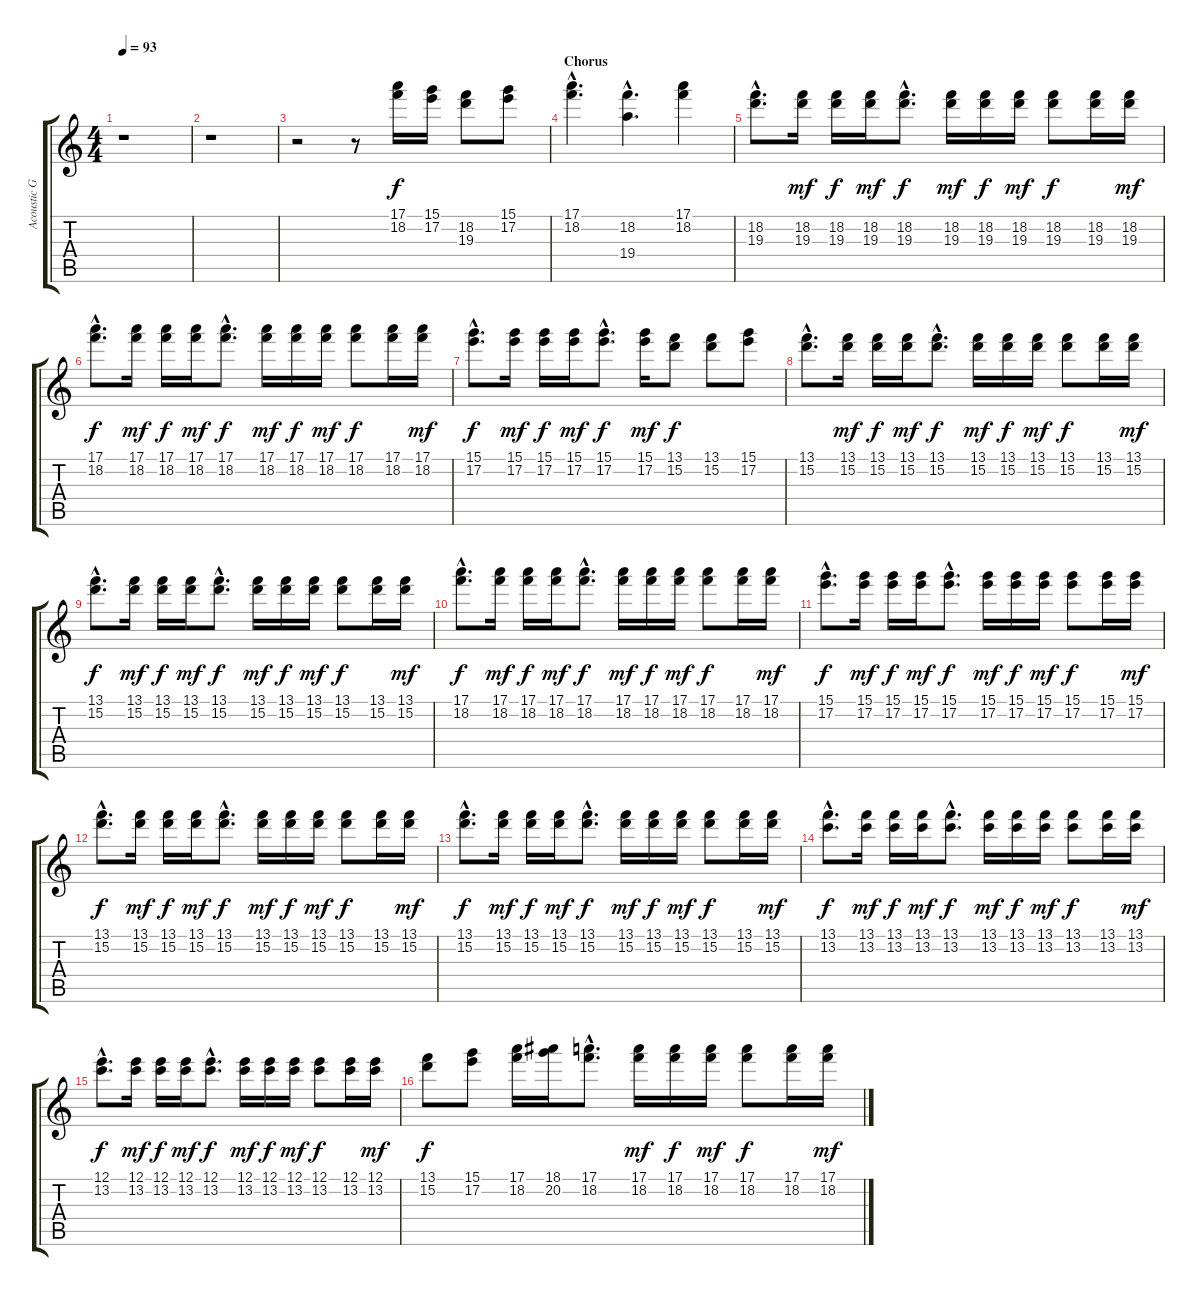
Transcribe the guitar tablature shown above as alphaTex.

\track ("Acoustic Guitar" "Acoustic G") {instrument acousticguitarnylon}
\staff {score tabs}
\tuning (E4 B3 G3 D3 A2 E2) {hide}
\ts (4 4)
\tempo 93
\clef g2
\ks c
r.1{dy f} |
r.1 |
r.2 r.8 (17.1 18.2).16 (15.1 17.2).16 (18.2 19.3).8 (15.1 17.2).8 |
\section ("" "Chorus")
(17.1{hac} 18.2{hac}).4{d} (18.2{hac} 19.4{hac}).4{d} (17.1 18.2).4 |
(18.2{hac} 19.3{hac}).8{d} (18.2 19.3).16{dy mf} (18.2 19.3).16{dy f} (18.2 19.3).16{dy mf} (18.2{hac} 19.3{hac}).8{d dy f} (18.2 19.3).16{dy mf} (18.2 19.3).16{dy f} (18.2 19.3).16{dy mf} (18.2 19.3).8{dy f} (18.2 19.3).16 (18.2 19.3).16{dy mf} |
(17.1{hac} 18.2{hac}).8{d dy f} (17.1 18.2).16{dy mf} (17.1 18.2).16{dy f} (17.1 18.2).16{dy mf} (17.1{hac} 18.2{hac}).8{d dy f} (17.1 18.2).16{dy mf} (17.1 18.2).16{dy f} (17.1 18.2).16{dy mf} (17.1 18.2).8{dy f} (17.1 18.2).16 (17.1 18.2).16{dy mf} |
(15.1{hac} 17.2{hac}).8{d dy f} (15.1 17.2).16{dy mf} (15.1 17.2).16{dy f} (15.1 17.2).16{dy mf} (15.1{hac} 17.2{hac}).8{d dy f} (15.1 17.2).16{dy mf} (13.1 15.2).8{dy f} (13.1 15.2).8 (15.1 17.2).8 |
(13.1{hac} 15.2{hac}).8{d} (13.1 15.2).16{dy mf} (13.1 15.2).16{dy f} (13.1 15.2).16{dy mf} (13.1{hac} 15.2{hac}).8{d dy f} (13.1 15.2).16{dy mf} (13.1 15.2).16{dy f} (13.1 15.2).16{dy mf} (13.1 15.2).8{dy f} (13.1 15.2).16 (13.1 15.2).16{dy mf} |
(13.1{hac} 15.2{hac}).8{d dy f} (13.1 15.2).16{dy mf} (13.1 15.2).16{dy f} (13.1 15.2).16{dy mf} (13.1{hac} 15.2{hac}).8{d dy f} (13.1 15.2).16{dy mf} (13.1 15.2).16{dy f} (13.1 15.2).16{dy mf} (13.1 15.2).8{dy f} (13.1 15.2).16 (13.1 15.2).16{dy mf} |
(17.1{hac} 18.2{hac}).8{d dy f} (17.1 18.2).16{dy mf} (17.1 18.2).16{dy f} (17.1 18.2).16{dy mf} (17.1{hac} 18.2{hac}).8{d dy f} (17.1 18.2).16{dy mf} (17.1 18.2).16{dy f} (17.1 18.2).16{dy mf} (17.1 18.2).8{dy f} (17.1 18.2).16 (17.1 18.2).16{dy mf} |
(15.1{hac} 17.2{hac}).8{d dy f} (15.1 17.2).16{dy mf} (15.1 17.2).16{dy f} (15.1 17.2).16{dy mf} (15.1{hac} 17.2{hac}).8{d dy f} (15.1 17.2).16{dy mf} (15.1 17.2).16{dy f} (15.1 17.2).16{dy mf} (15.1 17.2).8{dy f} (15.1 17.2).16 (15.1 17.2).16{dy mf} |
(13.1{hac} 15.2{hac}).8{d dy f} (13.1 15.2).16{dy mf} (13.1 15.2).16{dy f} (13.1 15.2).16{dy mf} (13.1{hac} 15.2{hac}).8{d dy f} (13.1 15.2).16{dy mf} (13.1 15.2).16{dy f} (13.1 15.2).16{dy mf} (13.1 15.2).8{dy f} (13.1 15.2).16 (13.1 15.2).16{dy mf} |
(13.1{hac} 15.2{hac}).8{d dy f} (13.1 15.2).16{dy mf} (13.1 15.2).16{dy f} (13.1 15.2).16{dy mf} (13.1{hac} 15.2{hac}).8{d dy f} (13.1 15.2).16{dy mf} (13.1 15.2).16{dy f} (13.1 15.2).16{dy mf} (13.1 15.2).8{dy f} (13.1 15.2).16 (13.1 15.2).16{dy mf} |
(13.1{hac} 13.2{hac}).8{d dy f} (13.1 13.2).16{dy mf} (13.1 13.2).16{dy f} (13.1 13.2).16{dy mf} (13.1{hac} 13.2{hac}).8{d dy f} (13.1 13.2).16{dy mf} (13.1 13.2).16{dy f} (13.1 13.2).16{dy mf} (13.1 13.2).8{dy f} (13.1 13.2).16 (13.1 13.2).16{dy mf} |
(12.1{hac} 13.2{hac}).8{d dy f} (12.1 13.2).16{dy mf} (12.1 13.2).16{dy f} (12.1 13.2).16{dy mf} (12.1{hac} 13.2{hac}).8{d dy f} (12.1 13.2).16{dy mf} (12.1 13.2).16{dy f} (12.1 13.2).16{dy mf} (12.1 13.2).8{dy f} (12.1 13.2).16 (12.1 13.2).16{dy mf} |
(13.1 15.2).8{dy f} (15.1 17.2).8 (17.1 18.2).16 (18.1 20.2).16 (17.1{hac} 18.2{hac}).8{d} (17.1 18.2).16{dy mf} (17.1 18.2).16{dy f} (17.1 18.2).16{dy mf} (17.1 18.2).8{dy f} (17.1 18.2).16 (17.1 18.2).16{dy mf}
